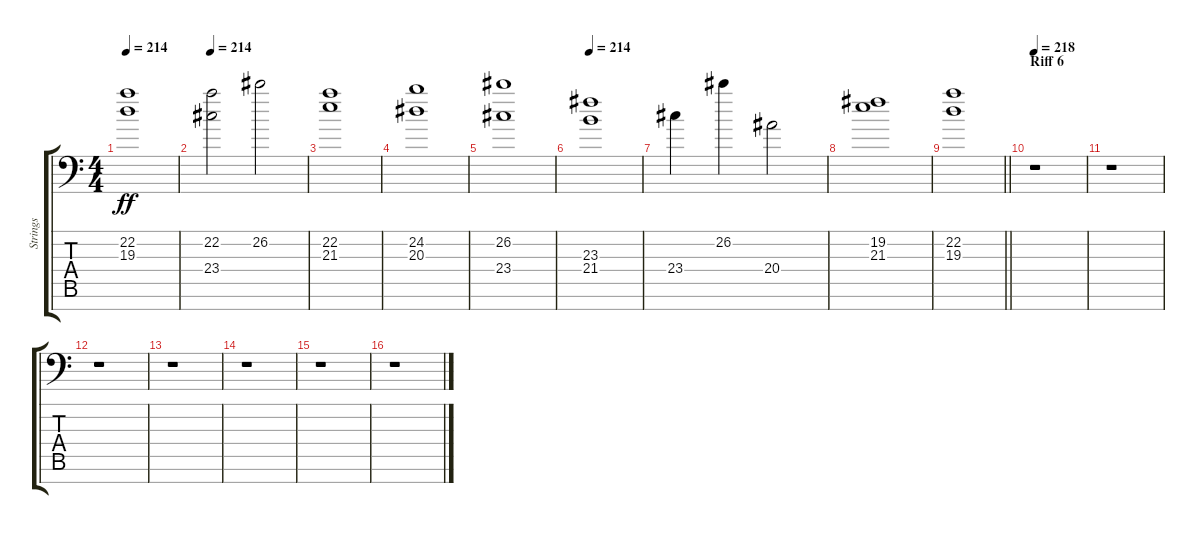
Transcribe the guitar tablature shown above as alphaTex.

\track ("Strings" "Strings") {instrument stringensemble2}
\staff {score tabs}
\tuning (C8 B3 G3 D3 A2 E2 C-1) {hide}
\ts (4 4)
\tempo 214
\clef f4
\ks c
(22.2 19.3).1{dy ff} |
\tempo 214
(22.2 23.4).2 26.2.2 |
(22.2 21.3).1 |
(24.2 20.3).1 |
(26.2 23.4).1 |
\tempo 214
(23.3 21.4).1 |
23.4.4 26.2.4 20.4.2 |
(19.2 21.3).1 |
\barLineRight lightlight
(22.2 19.3).1 |
\section ("" "Riff 6")
\tempo 218
r.1 |
r.1 |
r.1 |
r.1 |
r.1 |
r.1 |
r.1
